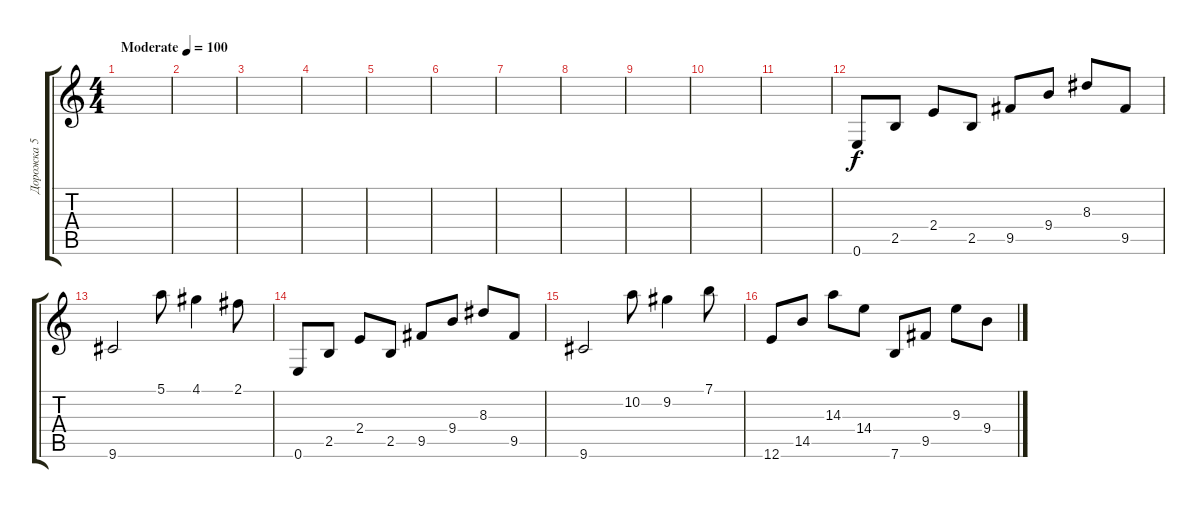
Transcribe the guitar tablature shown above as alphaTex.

\track ("Дорожка 5" "Дорожка 5") {instrument distortionguitar}
\staff {score tabs}
\tuning (E4 B3 G3 D3 A2 E2) {hide}
\ts (4 4)
\tempo (100 "Moderate")
\clef g2
\ks c
|
|
|
|
|
|
|
|
|
|
|
0.6.8 2.5.8 2.4.8 2.5.8 9.5.8 9.4.8 8.3.8 9.5.8 |
9.6.2 5.1.8 4.1.4 2.1.8 |
0.6.8 2.5.8 2.4.8 2.5.8 9.5.8 9.4.8 8.3.8 9.5.8 |
9.6.2 10.2.8 9.2.4 7.1.8 |
12.6.8 14.5.8 14.3.8 14.4.8 7.6.8 9.5.8 9.3.8 9.4.8
